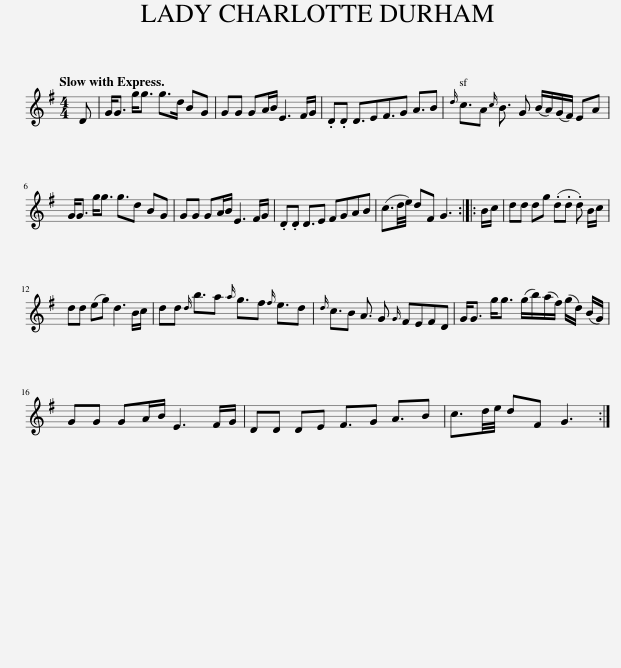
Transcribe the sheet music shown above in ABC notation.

X:1
L:1/8
Q:1/4=120
M:4/4
I:linebreak $
K:G
V:1 treble
V:1
 D | G<G g<g g>d BG | GG GA/B/ E3 F/G/ | .D.D D3/2EF3/2G A3/2B |{d} c3/2A{c} B3/2 G (B/A/)(G/F/) EA |$ %5
 G<G g<g g3/2d BG | GG GA/B/ E3 F/G/ | .D.D D3/2E FGAB | (c3/2d/4e/4) dF G3 :: B/c/ | %10
 dd dg (.d.d .d) B/c/ |$ dd (eg) d3 B/c/ | dd{d} b3/2a{a} g3/2f{f} e3/2d |{d} c3/2B A3/2 G{G} FEFD | G<G g<g (g/b/)(a/f/) (g/d/) (B/G/) |$ %15
 GG GA/B/ E3 F/G/ | DD DE F3/2G A3/2B | c3/2d/4e/4 dF G3 :| %18
